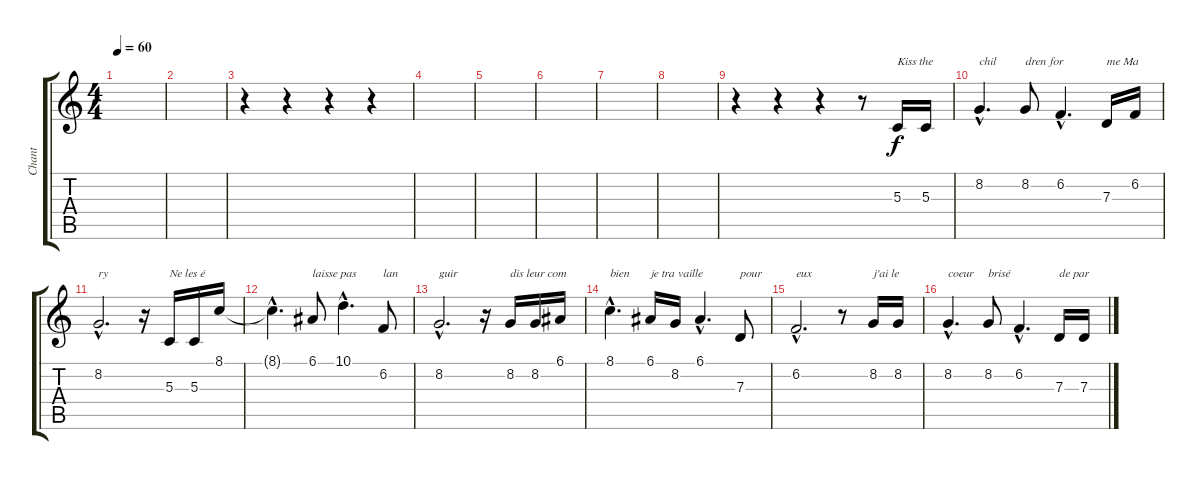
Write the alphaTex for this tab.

\track ("Chant" "Chant") {instrument lead1square}
\staff {score tabs}
\tuning (E4 B3 G3 D3 A2 E2) {hide}
\ts (4 4)
\tempo 60
\clef g2
\ks c
|
|
r.4 r.4 r.4 r.4 |
|
|
|
|
|
r.4 r.4 r.4 r.8 5.3.16{txt "Kiss the"} 5.3.16 |
8.2{hac}.4{d txt "chil"} 8.2.8{txt "dren for"} 6.2{hac}.4{d} 7.3.16{txt "me Ma"} 6.2.16 |
8.2{hac}.2{d txt "ry"} r.16 5.3.16{txt "Ne les é"} 5.3.16 8.1.16 |
8.1{hac t}.4{d} 6.1.8{txt "laisse pas"} 10.1{hac}.4{d} 6.2.8{txt "lan"} |
8.2{hac}.2{d txt "guir"} r.16 8.2.16{txt "dis leur com"} 8.2.16 6.1.16 |
8.1{hac}.4{d txt "bien"} 6.1.16{txt "je tra vaille"} 8.2.16 6.1{hac}.4{d} 7.3.8{txt "pour"} |
6.2{hac}.2{d txt "eux"} r.8 8.2.16{txt "j'ai le"} 8.2.16 |
8.2{hac}.4{d txt "coeur"} 8.2.8{txt "brisé"} 6.2{hac}.4{d} 7.3.16{txt "de par"} 7.3.16
